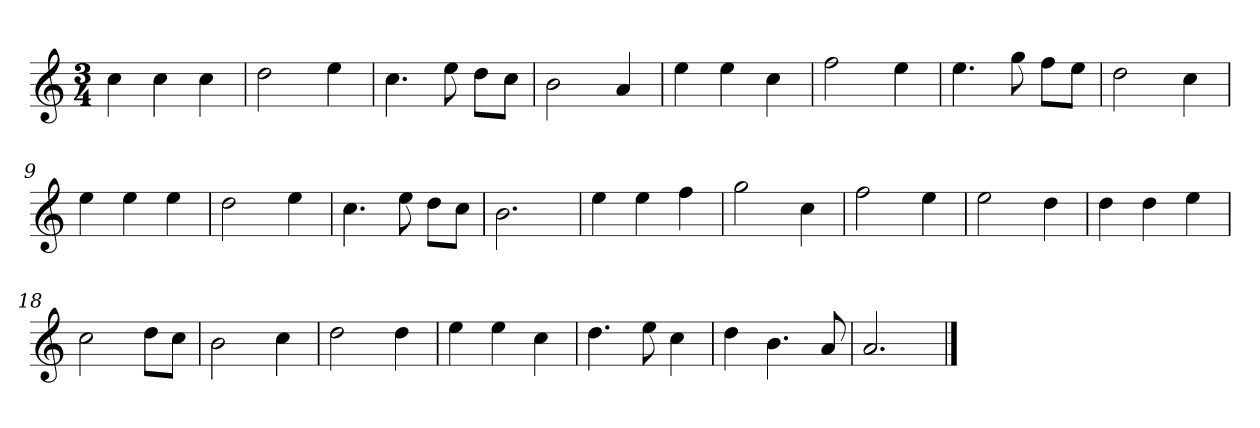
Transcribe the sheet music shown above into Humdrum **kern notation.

**kern
*part1
*staff1
*k[]
*M3/4
*MM120
=1
4cc
4cc
4cc
=2
2dd
4ee
=3
4.cc
8ee
8ddL
8ccJ
=4
2b
4a
=5
4ee
4ee
4cc
=6
2ff
4ee
=7
4.ee
8gg
8ffL
8eeJ
=8
2dd
4cc
=9
4ee
4ee
4ee
=10
2dd
4ee
=11
4.cc
8ee
8ddL
8ccJ
=12
2.b
=13
4ee
4ee
4ff
=14
2gg
4cc
=15
2ff
4ee
=16
2ee
4dd
=17
4dd
4dd
4ee
=18
2cc
8ddL
8ccJ
=19
2b
4cc
=20
2dd
4dd
=21
4ee
4ee
4cc
=22
4.dd
8ee
4cc
=23
4dd
4.b
8a
=24
2.a
==
*-
